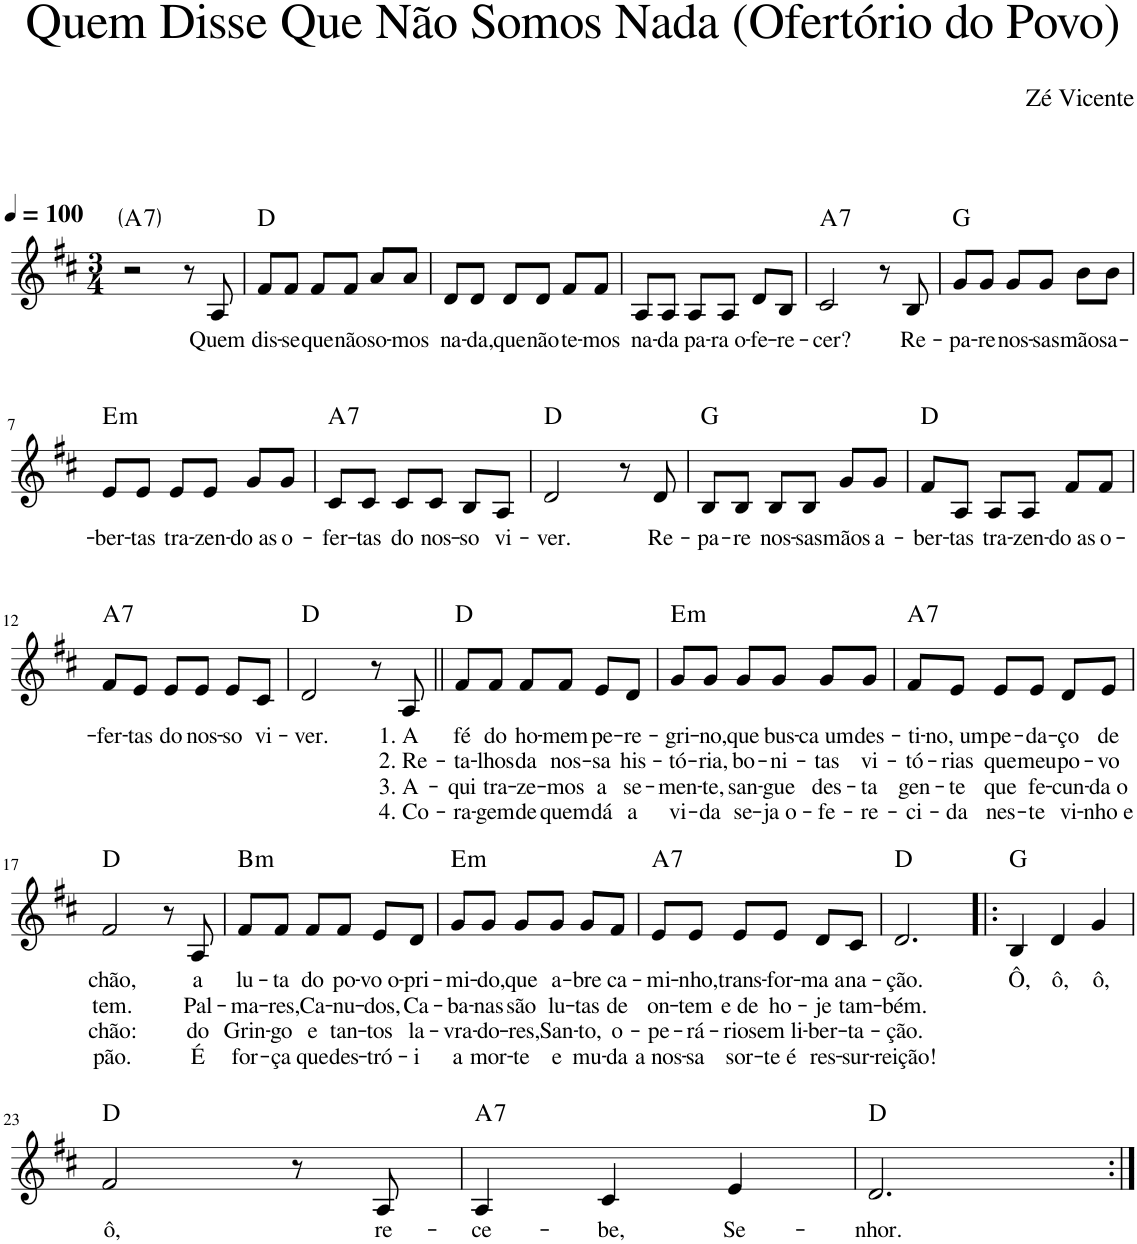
**kern	**text	**text	**text	**text	**harte
*part1	*part1	*part1	*part1	*part1	*part1
*staff1	*staff1	*staff1	*staff1	*staff1	*
*I"Voz	*	*	*	*	*
*I'Vo.	*	*	*	*	*
*clefG2	*	*	*	*	*
*k[f#c#]	*	*	*	*	*
*M3/4	*	*	*	*	*
*MM100	*	*	*	*	*
=1	=1	=1	=1	=1	=1
!	!	!	!	!	!LO:H:kt=7
2r	.	.	.	.	A:7
8r	.	.	.	.	.
!	!LO:LY:b	!	!	!	!
8A/	Quem	.	.	.	.
=2	=2	=2	=2	=2	=2
!	!LO:LY:b	!	!	!	!
8f#/L	dis-	.	.	.	D:maj
!	!LO:LY:b	!	!	!	!
8f#/J	-se	.	.	.	.
!	!LO:LY:b	!	!	!	!
8f#/L	que	.	.	.	.
!	!LO:LY:b	!	!	!	!
8f#/J	não	.	.	.	.
!	!LO:LY:b	!	!	!	!
8a/L	so-	.	.	.	.
!	!LO:LY:b	!	!	!	!
8a/J	-mos	.	.	.	.
=3	=3	=3	=3	=3	=3
!	!LO:LY:b	!	!	!	!
8d/L	na-	.	.	.	.
!	!LO:LY:b	!	!	!	!
8d/J	-da,	.	.	.	.
!	!LO:LY:b	!	!	!	!
8d/L	que	.	.	.	.
!	!LO:LY:b	!	!	!	!
8d/J	não	.	.	.	.
!	!LO:LY:b	!	!	!	!
8f#/L	te-	.	.	.	.
!	!LO:LY:b	!	!	!	!
8f#/J	-mos	.	.	.	.
=4	=4	=4	=4	=4	=4
!	!LO:LY:b	!	!	!	!
8A/L	na-	.	.	.	.
!	!LO:LY:b	!	!	!	!
8A/J	-da	.	.	.	.
!	!LO:LY:b	!	!	!	!
8A/L	pa-	.	.	.	.
!	!LO:LY:b	!	!	!	!
8A/J	-ra o-	.	.	.	.
!	!LO:LY:b	!	!	!	!
8d/L	-fe-	.	.	.	.
!	!LO:LY:b	!	!	!	!
8B/J	-re-	.	.	.	.
=5	=5	=5	=5	=5	=5
!	!LO:LY:b	!	!	!	!LO:H:kt=7
2c#/	-cer?	.	.	.	A:7
8r	.	.	.	.	.
!	!LO:LY:b	!	!	!	!
8B/	Re-	.	.	.	.
=6	=6	=6	=6	=6	=6
!	!LO:LY:b	!	!	!	!
8g/L	-pa-	.	.	.	G:maj
!	!LO:LY:b	!	!	!	!
8g/J	-re	.	.	.	.
!	!LO:LY:b	!	!	!	!
8g/L	nos-	.	.	.	.
!	!LO:LY:b	!	!	!	!
8g/J	-sas	.	.	.	.
!	!LO:LY:b	!	!	!	!
8b\L	mãos	.	.	.	.
!	!LO:LY:b	!	!	!	!
8b\J	a-	.	.	.	.
!!LO:LB:g=z
=7	=7	=7	=7	=7	=7
!	!LO:LY:b	!	!	!	!LO:H:kt=m
8e/L	-ber-	.	.	.	E:min
!	!LO:LY:b	!	!	!	!
8e/J	-tas	.	.	.	.
!	!LO:LY:b	!	!	!	!
8e/L	tra-	.	.	.	.
!	!LO:LY:b	!	!	!	!
8e/J	-zen-	.	.	.	.
!	!LO:LY:b	!	!	!	!
8g/L	-do as	.	.	.	.
!	!LO:LY:b	!	!	!	!
8g/J	o-	.	.	.	.
=8	=8	=8	=8	=8	=8
!	!LO:LY:b	!	!	!	!LO:H:kt=7
8c#/L	-fer-	.	.	.	A:7
!	!LO:LY:b	!	!	!	!
8c#/J	-tas	.	.	.	.
!	!LO:LY:b	!	!	!	!
8c#/L	do	.	.	.	.
!	!LO:LY:b	!	!	!	!
8c#/J	nos-	.	.	.	.
!	!LO:LY:b	!	!	!	!
8B/L	-so	.	.	.	.
!	!LO:LY:b	!	!	!	!
8A/J	vi-	.	.	.	.
=9	=9	=9	=9	=9	=9
!	!LO:LY:b	!	!	!	!
2d/	-ver.	.	.	.	D:maj
8r	.	.	.	.	.
!	!LO:LY:b	!	!	!	!
8d/	Re-	.	.	.	.
=10	=10	=10	=10	=10	=10
!	!LO:LY:b	!	!	!	!
8B/L	-pa-	.	.	.	G:maj
!	!LO:LY:b	!	!	!	!
8B/J	-re	.	.	.	.
!	!LO:LY:b	!	!	!	!
8B/L	nos-	.	.	.	.
!	!LO:LY:b	!	!	!	!
8B/J	-sas	.	.	.	.
!	!LO:LY:b	!	!	!	!
8g/L	mãos	.	.	.	.
!	!LO:LY:b	!	!	!	!
8g/J	a-	.	.	.	.
=11	=11	=11	=11	=11	=11
!	!LO:LY:b	!	!	!	!
8f#/L	-ber-	.	.	.	D:maj
!	!LO:LY:b	!	!	!	!
8A/J	-tas	.	.	.	.
!	!LO:LY:b	!	!	!	!
8A/L	tra-	.	.	.	.
!	!LO:LY:b	!	!	!	!
8A/J	-zen-	.	.	.	.
!	!LO:LY:b	!	!	!	!
8f#/L	-do as	.	.	.	.
!	!LO:LY:b	!	!	!	!
8f#/J	o-	.	.	.	.
!!LO:LB:g=z
=12	=12	=12	=12	=12	=12
!	!LO:LY:b	!	!	!	!LO:H:kt=7
8f#/L	-fer-	.	.	.	A:7
!	!LO:LY:b	!	!	!	!
8e/J	-tas	.	.	.	.
!	!LO:LY:b	!	!	!	!
8e/L	do	.	.	.	.
!	!LO:LY:b	!	!	!	!
8e/J	nos-	.	.	.	.
!	!LO:LY:b	!	!	!	!
8e/L	-so	.	.	.	.
!	!LO:LY:b	!	!	!	!
8c#/J	vi-	.	.	.	.
=13	=13	=13	=13	=13	=13
!	!LO:LY:b	!	!	!	!
2d/	-ver.	.	.	.	D:maj
8r	.	.	.	.	.
!	!LO:LY:b	!LO:LY:b	!LO:LY:b	!LO:LY:b	!
8A/	1. A	2. Re-	3. A-	4. Co-	.
=14||	=14||	=14||	=14||	=14||	=14||
!	!LO:LY:b	!LO:LY:b	!LO:LY:b	!LO:LY:b	!
8f#/L	fé	-ta-	-qui	-ra-	D:maj
!	!LO:LY:b	!LO:LY:b	!LO:LY:b	!LO:LY:b	!
8f#/J	do	-lhos	tra-	-gem	.
!	!LO:LY:b	!LO:LY:b	!LO:LY:b	!LO:LY:b	!
8f#/L	ho-	da	-ze-	de	.
!	!LO:LY:b	!LO:LY:b	!LO:LY:b	!LO:LY:b	!
8f#/J	-mem	nos-	-mos	quem	.
!	!LO:LY:b	!LO:LY:b	!LO:LY:b	!LO:LY:b	!
8e/L	pe-	-sa	a	dá	.
!	!LO:LY:b	!LO:LY:b	!LO:LY:b	!LO:LY:b	!
8d/J	-re-	his-	se-	a	.
=15	=15	=15	=15	=15	=15
!	!LO:LY:b	!LO:LY:b	!LO:LY:b	!LO:LY:b	!LO:H:kt=m
8g/L	-gri-	-tó-	-men-	vi-	E:min
!	!LO:LY:b	!LO:LY:b	!LO:LY:b	!LO:LY:b	!
8g/J	-no,	-ria,	-te,	-da	.
!	!LO:LY:b	!LO:LY:b	!LO:LY:b	!LO:LY:b	!
8g/L	que	bo-	san-	se-	.
!	!LO:LY:b	!LO:LY:b	!LO:LY:b	!LO:LY:b	!
8g/J	bus-	-ni-	-gue	-ja o-	.
!	!LO:LY:b	!LO:LY:b	!LO:LY:b	!LO:LY:b	!
8g/L	-ca um	-tas	des-	-fe-	.
!	!LO:LY:b	!LO:LY:b	!LO:LY:b	!LO:LY:b	!
8g/J	des-	vi-	-ta	-re-	.
=16	=16	=16	=16	=16	=16
!	!LO:LY:b	!LO:LY:b	!LO:LY:b	!LO:LY:b	!LO:H:kt=7
8f#/L	-ti-	-tó-	gen-	-ci-	A:7
!	!LO:LY:b	!LO:LY:b	!LO:LY:b	!LO:LY:b	!
8e/J	-no, um	-rias	-te	-da	.
!	!LO:LY:b	!LO:LY:b	!LO:LY:b	!LO:LY:b	!
8e/L	pe-	que	que	nes-	.
!	!LO:LY:b	!LO:LY:b	!LO:LY:b	!LO:LY:b	!
8e/J	-da-	meu	fe-	-te	.
!	!LO:LY:b	!LO:LY:b	!LO:LY:b	!LO:LY:b	!
8d/L	-ço	po-	-cun-	vi-	.
!	!LO:LY:b	!LO:LY:b	!LO:LY:b	!LO:LY:b	!
8e/J	de	-vo	-da o	-nho e	.
!!LO:LB:g=z
=17	=17	=17	=17	=17	=17
!	!LO:LY:b	!LO:LY:b	!LO:LY:b	!LO:LY:b	!
2f#/	chão,	tem.	chão:	pão.	D:maj
8r	.	.	.	.	.
!	!LO:LY:b	!LO:LY:b	!LO:LY:b	!LO:LY:b	!
8A/	a	Pal-	do	É	.
=18	=18	=18	=18	=18	=18
!	!LO:LY:b	!LO:LY:b	!LO:LY:b	!LO:LY:b	!LO:H:kt=m
8f#/L	lu-	-ma-	Grin-	for-	B:min
!	!LO:LY:b	!LO:LY:b	!LO:LY:b	!LO:LY:b	!
8f#/J	-ta	-res,	-go	-ça	.
!	!LO:LY:b	!LO:LY:b	!LO:LY:b	!LO:LY:b	!
8f#/L	do	Ca-	e	que	.
!	!LO:LY:b	!LO:LY:b	!LO:LY:b	!LO:LY:b	!
8f#/J	po-	-nu-	tan-	des-	.
!	!LO:LY:b	!LO:LY:b	!LO:LY:b	!LO:LY:b	!
8e/L	-vo o-	-dos,	-tos	-tró-	.
!	!LO:LY:b	!LO:LY:b	!LO:LY:b	!LO:LY:b	!
8d/J	-pri-	Ca-	la-	-i	.
=19	=19	=19	=19	=19	=19
!	!LO:LY:b	!LO:LY:b	!LO:LY:b	!LO:LY:b	!LO:H:kt=m
8g/L	-mi-	-ba-	-vra-	a	E:min
!	!LO:LY:b	!LO:LY:b	!LO:LY:b	!LO:LY:b	!
8g/J	-do,	-nas	-do-	mor-	.
!	!LO:LY:b	!LO:LY:b	!LO:LY:b	!LO:LY:b	!
8g/L	que	são	-res,	-te	.
!	!LO:LY:b	!LO:LY:b	!LO:LY:b	!LO:LY:b	!
8g/J	a-	lu-	San-	e	.
!	!LO:LY:b	!LO:LY:b	!LO:LY:b	!LO:LY:b	!
8g/L	-bre	-tas	-to,	mu-	.
!	!LO:LY:b	!LO:LY:b	!LO:LY:b	!LO:LY:b	!
8f#/J	ca-	de	o-	-da	.
=20	=20	=20	=20	=20	=20
!	!LO:LY:b	!LO:LY:b	!LO:LY:b	!LO:LY:b	!LO:H:kt=7
8e/L	-mi-	on-	-pe-	a nos-	A:7
!	!LO:LY:b	!LO:LY:b	!LO:LY:b	!LO:LY:b	!
8e/J	-nho,	-tem	-rá-	-sa	.
!	!LO:LY:b	!LO:LY:b	!LO:LY:b	!LO:LY:b	!
8e/L	trans-	e de	-rios	sor-	.
!	!LO:LY:b	!LO:LY:b	!LO:LY:b	!LO:LY:b	!
8e/J	-for-	ho-	em li-	-te é	.
!	!LO:LY:b	!LO:LY:b	!LO:LY:b	!LO:LY:b	!
8d/L	-ma a	-je	-ber-	res-	.
!	!LO:LY:b	!LO:LY:b	!LO:LY:b	!LO:LY:b	!
8c#/J	na-	tam-	-ta-	-sur-	.
=21	=21	=21	=21	=21	=21
!	!LO:LY:b	!LO:LY:b	!LO:LY:b	!LO:LY:b	!
2.d/	-ção.	-bém.	-ção.	-reição!	D:maj
=22!|:	=22!|:	=22!|:	=22!|:	=22!|:	=22!|:
!	!LO:LY:b	!	!	!	!
4B/	Ô,	.	.	.	G:maj
!	!LO:LY:b	!	!	!	!
4d/	ô,	.	.	.	.
!	!LO:LY:b	!	!	!	!
4g/	ô,	.	.	.	.
!!LO:LB:g=z
=23	=23	=23	=23	=23	=23
!	!LO:LY:b	!	!	!	!
2f#/	ô,	.	.	.	D:maj
8r	.	.	.	.	.
!	!LO:LY:b	!	!	!	!
8A/	re-	.	.	.	.
=24	=24	=24	=24	=24	=24
!	!LO:LY:b	!	!	!	!LO:H:kt=7
4A/	-ce-	.	.	.	A:7
!	!LO:LY:b	!	!	!	!
4c#/	-be,	.	.	.	.
!	!LO:LY:b	!	!	!	!
4e/	Se-	.	.	.	.
=25	=25	=25	=25	=25	=25
!	!LO:LY:b	!	!	!	!
2.d/	-nhor.	.	.	.	D:maj
=:|!	=:|!	=:|!	=:|!	=:|!	=:|!
*-	*-	*-	*-	*-	*-
